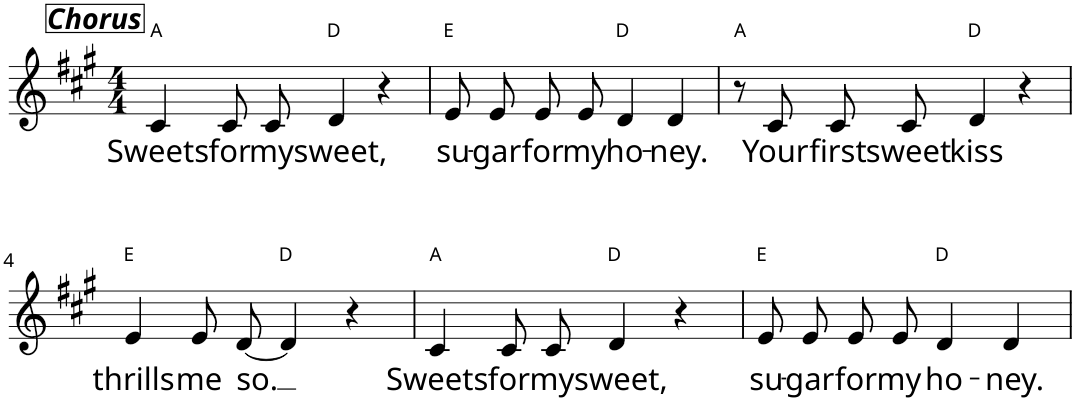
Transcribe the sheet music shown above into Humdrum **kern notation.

**kern	**text	**harte
*part1	*part1	*part1
*staff1	*staff1	*
*I"[Voice]	*	*
*I'Voice	*	*
*clefG2	*	*
*k[f#c#g#]	*	*
*A:	*	*
*M4/4	*	*
=1	=1	=1
!LO:TX:a:Bi:t=Chorus	!	!
!	!LO:LY:b	!
4c#/	Sweets	A:maj
!	!LO:LY:b	!
8c#/L	for	.
!	!LO:LY:b	!
8c#/J	my	.
!	!LO:LY:b	!
4d/	sweet,	D:maj
4r	.	.
=2	=2	=2
!	!LO:LY:b	!
8e/L	su-	E:maj
!	!LO:LY:b	!
8e/J	-gar	.
!	!LO:LY:b	!
8e/L	for	.
!	!LO:LY:b	!
8e/J	my	.
!	!LO:LY:b	!
4d/	ho-	D:maj
!	!LO:LY:b	!
4d/	-ney.	.
=3	=3	=3
8r	.	A:maj
!	!LO:LY:b	!
8c#/	Your	.
!	!LO:LY:b	!
8c#/L	first	.
!	!LO:LY:b	!
8c#/J	sweet	.
!	!LO:LY:b	!
4d/	kiss	D:maj
4r	.	.
!!LO:LB:g=z
=4	=4	=4
!	!LO:LY:b	!
4e/	thrills	E:maj
!	!LO:LY:b	!
8e/L	me	.
!	!LO:LY:b	!
[8d/J	so.	.
4d/]	.	D:maj
4r	.	.
=5	=5	=5
!	!LO:LY:b	!
4c#/	Sweets	A:maj
!	!LO:LY:b	!
8c#/L	for	.
!	!LO:LY:b	!
8c#/J	my	.
!	!LO:LY:b	!
4d/	sweet,	D:maj
4r	.	.
=6	=6	=6
!	!LO:LY:b	!
8e/L	su-	E:maj
!	!LO:LY:b	!
8e/J	-gar	.
!	!LO:LY:b	!
8e/L	for	.
!	!LO:LY:b	!
8e/J	my	.
!	!LO:LY:b	!
4d/	ho-	D:maj
!	!LO:LY:b	!
4d/	-ney.	.
=	=	=
*-	*-	*-
